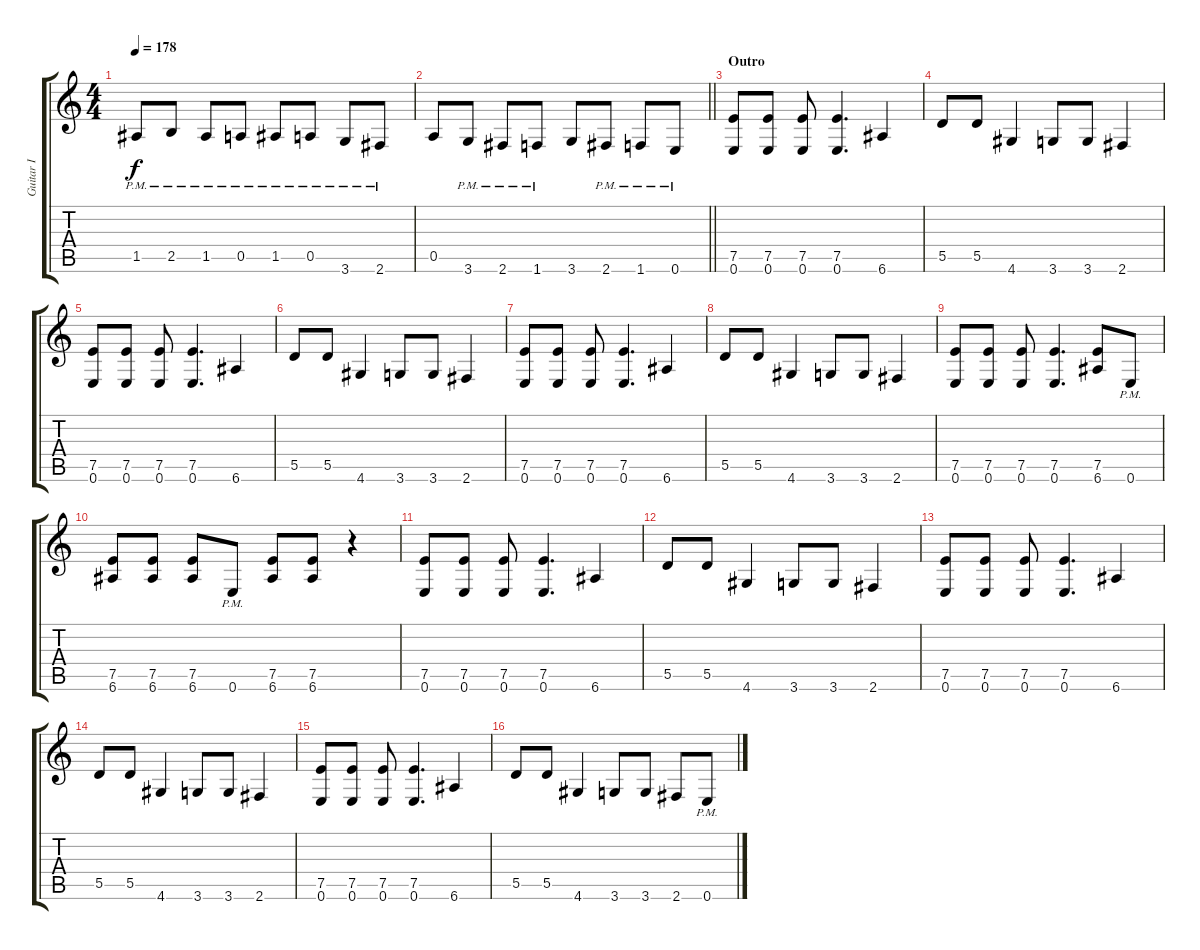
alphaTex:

\track ("Guitar I" "Guitar I") {instrument overdrivenguitar}
\staff {score tabs}
\tuning (E4 B3 G3 D3 A2 E2) {hide}
\ts (4 4)
\tempo 178
\clef g2
\ks c
1.5{pm}.8{dy f} 2.5{pm}.8 1.5{pm}.8 0.5{pm}.8 1.5{pm}.8 0.5{pm}.8 3.6{pm}.8 2.6{pm}.8 |
\barLineRight lightlight
0.5.8 3.6{pm}.8 2.6{pm}.8 1.6{pm}.8 3.6.8 2.6{pm}.8 1.6{pm}.8 0.6{pm}.8 |
\section ("" "Outro")
(7.5 0.6).8 (7.5 0.6).8 (7.5 0.6).8 (7.5 0.6).4{d} 6.6.4 |
5.5.8 5.5.8 4.6.4 3.6.8 3.6.8 2.6.4 |
(7.5 0.6).8 (7.5 0.6).8 (7.5 0.6).8 (7.5 0.6).4{d} 6.6.4 |
5.5.8 5.5.8 4.6.4 3.6.8 3.6.8 2.6.4 |
(7.5 0.6).8 (7.5 0.6).8 (7.5 0.6).8 (7.5 0.6).4{d} 6.6.4 |
5.5.8 5.5.8 4.6.4 3.6.8 3.6.8 2.6.4 |
(7.5 0.6).8 (7.5 0.6).8 (7.5 0.6).8 (7.5 0.6).4{d} (7.5 6.6).8 0.6{pm}.8 |
(7.5 6.6).8 (7.5 6.6).8 (7.5 6.6).8 0.6{pm}.8 (7.5 6.6).8 (7.5 6.6).8 r.4 |
(7.5 0.6).8 (7.5 0.6).8 (7.5 0.6).8 (7.5 0.6).4{d} 6.6.4 |
5.5.8 5.5.8 4.6.4 3.6.8 3.6.8 2.6.4 |
(7.5 0.6).8 (7.5 0.6).8 (7.5 0.6).8 (7.5 0.6).4{d} 6.6.4 |
5.5.8 5.5.8 4.6.4 3.6.8 3.6.8 2.6.4 |
(7.5 0.6).8 (7.5 0.6).8 (7.5 0.6).8 (7.5 0.6).4{d} 6.6.4 |
5.5.8 5.5.8 4.6.4 3.6.8 3.6.8 2.6.8 0.6{pm}.8
